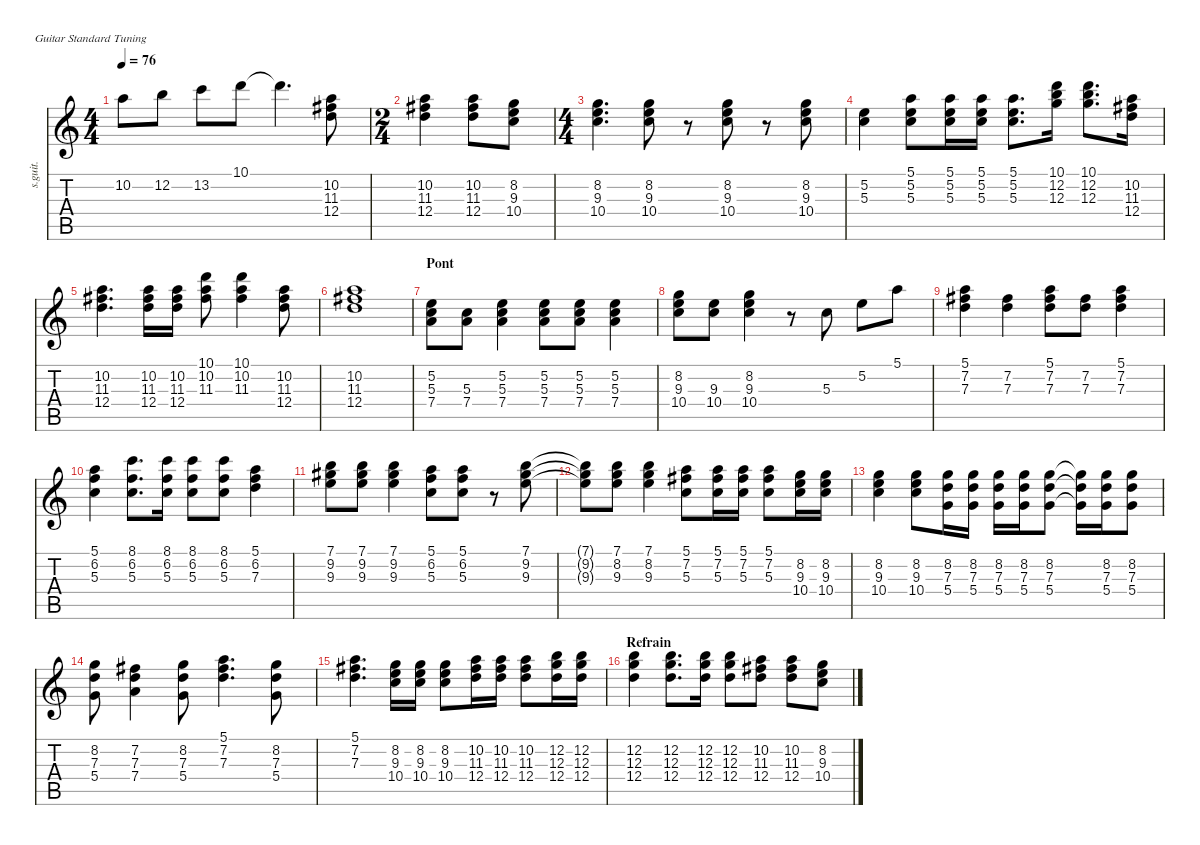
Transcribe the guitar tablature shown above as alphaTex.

\defaultSystemsLayout 4
\hideDynamics
\bracketExtendMode nobrackets
\track ("mandoline (capo 5)" "s.guit.") {instrument acousticguitarsteel}
\staff {score tabs}
\tuning (E4 B3 G3 D3 A2 E2)
\ts (4 4)
\tempo 76
\clef g2
\ks c
10.2.8{dy f} 12.2.8 13.2.8 10.1.8 10.1{t}.4{d} (10.2 11.3{acc #} 12.4).8 |
\ts (2 4)
(10.2 11.3{acc #} 12.4).4 (10.2 11.3{acc #} 12.4).8 (8.2 9.3 10.4).8 |
\ts (4 4)
(8.2 9.3 10.4).4{d} (8.2 9.3 10.4).8 r.8 (8.2 9.3 10.4).8 r.8 (8.2 9.3 10.4).8 |
(5.2 5.3).4 (5.1 5.2 5.3).8 (5.1 5.2 5.3).16 (5.1 5.2 5.3).16 (5.1 5.2 5.3).8{d} (10.1 12.2 12.3).16 (10.1 12.2 12.3).8{d} (10.2 11.3{acc #} 12.4).16 |
(10.2 11.3{acc #} 12.4).4{d} (10.2 11.3{acc #} 12.4).16 (10.2 11.3{acc #} 12.4).16 (10.1 10.2 11.3{acc #}).8 (10.1 10.2 11.3{acc #}).4 (10.2 11.3{acc #} 12.4).8 |
(10.2 11.3{acc #} 12.4).1 |
\section ("" "Pont")
(5.2 5.3 7.4).8 (5.3 7.4).8 (5.2 5.3 7.4).4 (5.2 5.3 7.4).8 (5.2 5.3 7.4).8 (5.2 5.3 7.4).4 |
(8.2 9.3 10.4).8 (9.3 10.4).8 (8.2 9.3 10.4).4 r.8 5.3.8 5.2.8 5.1.8 |
(5.1 7.2{acc #} 7.3).4 (7.2{acc #} 7.3).4 (5.1 7.2{acc #} 7.3).8 (7.2{acc #} 7.3).8 (5.1 7.2{acc #} 7.3).4 |
(5.1 6.2 5.3).4 (8.1 6.2 5.3).8{d} (8.1 6.2 5.3).16 (8.1 6.2 5.3).8 (8.1 6.2 5.3).8 (5.1 6.2 7.3).4 |
(7.1 9.2{acc #} 9.3).8 (7.1 9.2{acc #} 9.3).8 (7.1 9.2{acc #} 9.3).4 (5.1 6.2 5.3).8 (5.1 6.2 5.3).8 r.8 (7.1 9.2{acc #} 9.3).8 |
(7.1{t} 9.2{t acc #} 9.3{t}).8 (7.1 8.2 9.3).8 (7.1 8.2 9.3).4 (5.1 7.2{acc #} 5.3).8 (5.1 7.2{acc #} 5.3).16 (5.1 7.2{acc #} 5.3).16 (5.1 7.2{acc #} 5.3).8 (8.2 9.3 10.4).16 (8.2 9.3 10.4).16 |
(8.2 9.3 10.4).4 (8.2 9.3 10.4).8 (8.2 7.3 5.4).16 (8.2 7.3 5.4).16 (8.2 7.3 5.4).16 (8.2 7.3 5.4).16 (8.2 7.3 5.4).8 (8.2{t} 7.3{t} 5.4{t}).16 (8.2 7.3 5.4).16 (8.2 7.3 5.4).8 |
(8.2 7.3 5.4).8 (7.2{acc #} 7.3 7.4).4 (8.2 7.3 5.4).8 (5.1 7.2{acc #} 7.3).4{d} (8.2 7.3 5.4).8 |
(5.1 7.2{acc #} 7.3).4{d} (8.2 9.3 10.4).16 (8.2 9.3 10.4).16 (8.2 9.3 10.4).8 (10.2 11.3{acc #} 12.4).16 (10.2 11.3{acc #} 12.4).16 (10.2 11.3{acc #} 12.4).8 (12.2 12.3 12.4).16 (12.2 12.3 12.4).16 |
\section ("" "Refrain")
(12.2 12.3 12.4).4 (12.2 12.3 12.4).8{d} (12.2 12.3 12.4).16 (12.2 12.3 12.4).8 (10.2 11.3{acc #} 12.4).8 (10.2 11.3{acc #} 12.4).8 (8.2 9.3 10.4).8
